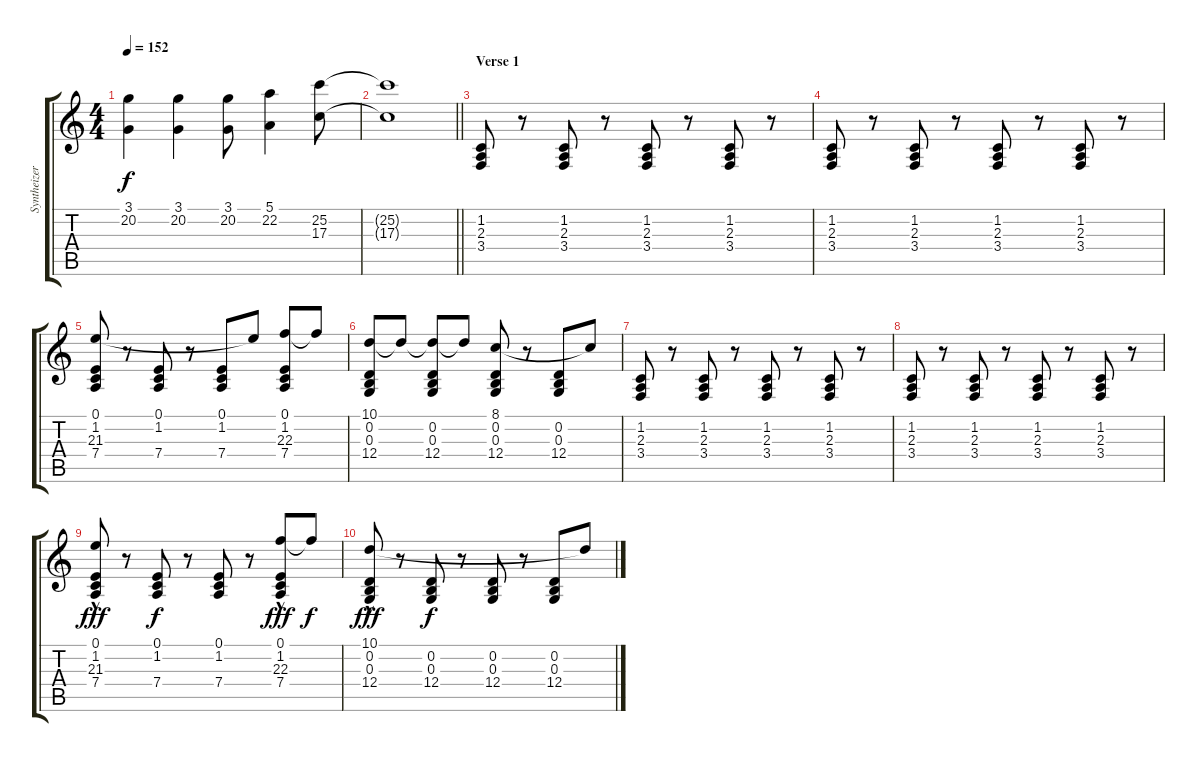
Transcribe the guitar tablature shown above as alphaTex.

\track ("Syntheizer" "Syntheizer") {instrument pad1newage}
\staff {score tabs}
\tuning (E4 B3 G3 D3 A2 E2) {hide}
\ts (4 4)
\tempo 152
\clef g2
\ks c
(3.1 20.2).4{dy f} (3.1 20.2).4 (3.1 20.2).8 (5.1 22.2).4 (25.2 17.3).8 |
\barLineRight lightlight
(25.2{t} 17.3{t}).1 |
\section ("" "Verse 1")
(1.2 2.3 3.4).8{instrument acousticgrandpiano} r.8 (1.2 2.3 3.4).8 r.8 (1.2 2.3 3.4).8 r.8 (1.2 2.3 3.4).8 r.8 |
(1.2 2.3 3.4).8 r.8 (1.2 2.3 3.4).8 r.8 (1.2 2.3 3.4).8 r.8 (1.2 2.3 3.4).8 r.8 |
(0.1 1.2 21.3 7.4).8 r.8 (0.1 1.2 7.4).8 r.8 (0.1 1.2 7.4).8 21.3{t}.8 (0.1 1.2 22.3 7.4).8 22.3{t}.8 |
(10.1 0.2 0.3 12.4).8 10.1{t}.8 (10.1{t} 0.2 0.3 12.4).8 10.1{t}.8 (8.1 0.2 0.3 12.4).8 r.8 (0.2 0.3 12.4).8 8.1{t}.8 |
(1.2 2.3 3.4).8 r.8 (1.2 2.3 3.4).8 r.8 (1.2 2.3 3.4).8 r.8 (1.2 2.3 3.4).8 r.8 |
(1.2 2.3 3.4).8 r.8 (1.2 2.3 3.4).8 r.8 (1.2 2.3 3.4).8 r.8 (1.2 2.3 3.4).8 r.8 |
(0.1 1.2 21.3{hac} 7.4).8{dy fff} r.8 (0.1 1.2 7.4).8{dy f} r.8 (0.1 1.2 7.4).8 r.8 (0.1 1.2 22.3{hac} 7.4).8{dy fff} 22.3{t}.8{dy f} |
(10.1{hac} 0.2 0.3 12.4).8{dy fff} r.8 (0.2 0.3 12.4).8{dy f} r.8 (0.2 0.3 12.4).8 r.8 (0.2 0.3 12.4).8 10.1{t}.8
